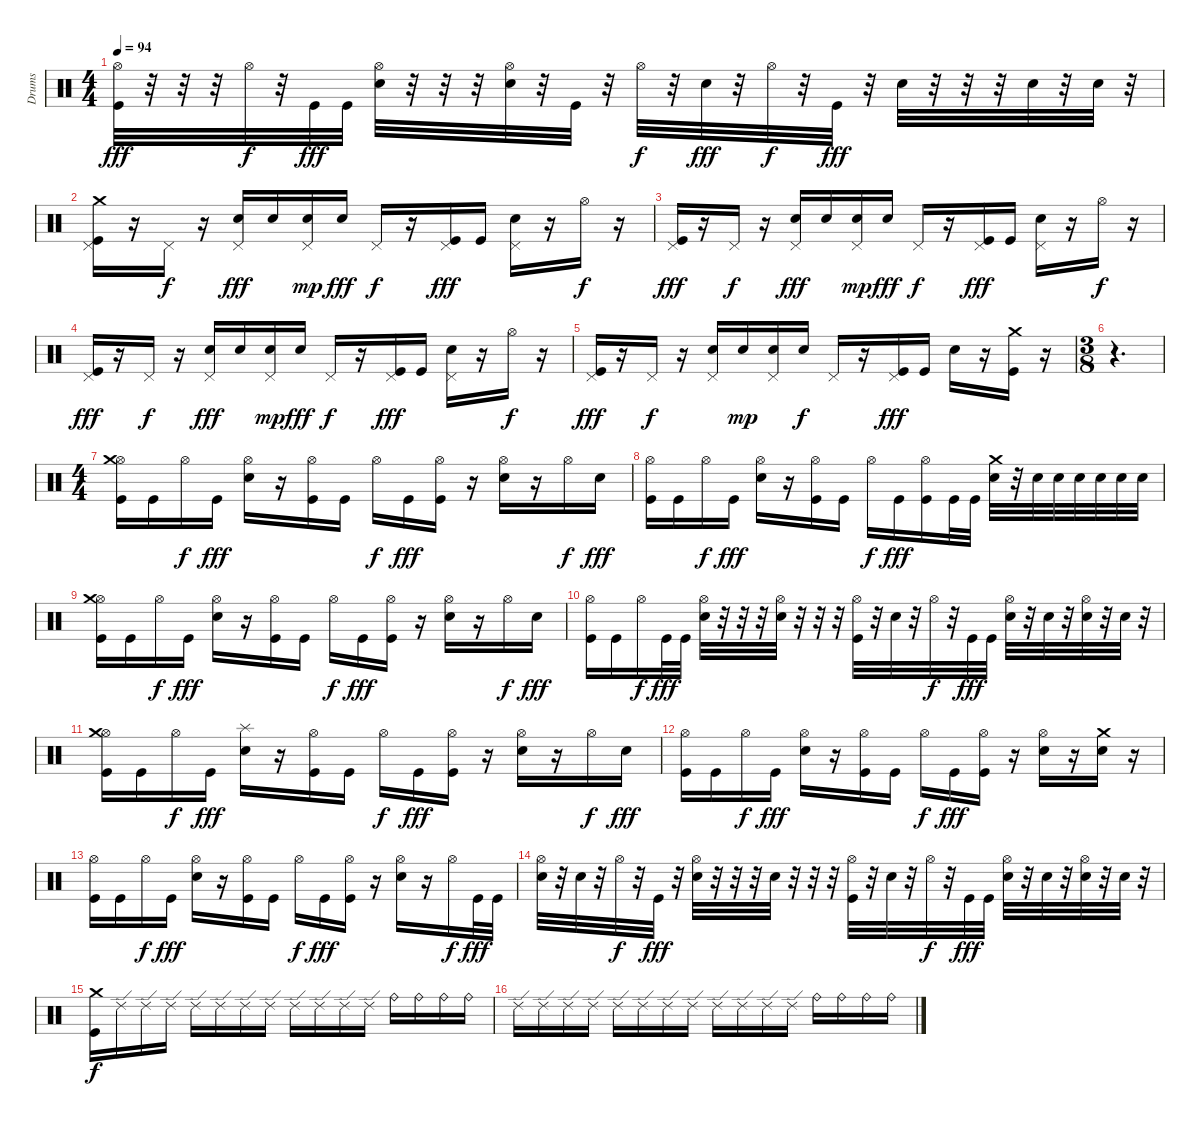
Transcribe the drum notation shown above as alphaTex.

\track ("Drums" "Drums") {instrument percussion}
\staff {score}
\articulation defaults
\ts (4 4)
\tempo 94
\clef neutral
\ks c
("Hi-Hat (open)" "Kick (hit)").32{dy fff} r.32 r.32 r.32 "Hi-Hat (open)".32{dy f} r.32 "Kick (hit)".32{dy fff} "Kick (hit)".32 ("Hi-Hat (open)" "Electric Snare (hit)").32 r.32 r.32 r.32 ("Hi-Hat (open)" "Electric Snare (hit)").32 r.32 "Kick (hit)".32 r.32 "Hi-Hat (open)".32{dy f} r.32 "Electric Snare (hit)".32{dy fff} r.32 "Hi-Hat (open)".32{dy f} r.32 "Kick (hit)".32{dy fff} r.32 "Electric Snare (hit)".32 r.32 r.32 r.32 "Electric Snare (hit)".32 r.32 "Electric Snare (hit)".32 r.32 |
("Pedal Hi-Hat (hit)" "Crash medium (hit)" "Kick (hit)").16 r.16 "Pedal Hi-Hat (hit)".16{dy f} r.16 ("Pedal Hi-Hat (hit)" "Electric Snare (hit)").16{dy fff} "Electric Snare (hit)".16 ("Pedal Hi-Hat (hit)" "Electric Snare (hit)").16{dy mp} "Electric Snare (hit)".16{dy fff} "Pedal Hi-Hat (hit)".16{dy f} r.16 ("Pedal Hi-Hat (hit)" "Kick (hit)").16{dy fff} "Kick (hit)".16 ("Pedal Hi-Hat (hit)" "Electric Snare (hit)").16 r.16 "Hi-Hat (open)".16{dy f} r.16 |
("Pedal Hi-Hat (hit)" "Kick (hit)").16{dy fff} r.16 "Pedal Hi-Hat (hit)".16{dy f} r.16 ("Pedal Hi-Hat (hit)" "Electric Snare (hit)").16{dy fff} "Electric Snare (hit)".16 ("Pedal Hi-Hat (hit)" "Electric Snare (hit)").16{dy mp} "Electric Snare (hit)".16{dy fff} "Pedal Hi-Hat (hit)".16{dy f} r.16 ("Pedal Hi-Hat (hit)" "Kick (hit)").16{dy fff} "Kick (hit)".16 ("Pedal Hi-Hat (hit)" "Electric Snare (hit)").16 r.16 "Hi-Hat (open)".16{dy f} r.16 |
("Pedal Hi-Hat (hit)" "Kick (hit)").16{dy fff} r.16 "Pedal Hi-Hat (hit)".16{dy f} r.16 ("Pedal Hi-Hat (hit)" "Electric Snare (hit)").16{dy fff} "Electric Snare (hit)".16 ("Pedal Hi-Hat (hit)" "Electric Snare (hit)").16{dy mp} "Electric Snare (hit)".16{dy fff} "Pedal Hi-Hat (hit)".16{dy f} r.16 ("Pedal Hi-Hat (hit)" "Kick (hit)").16{dy fff} "Kick (hit)".16 ("Pedal Hi-Hat (hit)" "Electric Snare (hit)").16 r.16 "Hi-Hat (open)".16{dy f} r.16 |
("Pedal Hi-Hat (hit)" "Kick (hit)").16{dy fff} r.16 "Pedal Hi-Hat (hit)".16{dy f} r.16 ("Pedal Hi-Hat (hit)" "Electric Snare (hit)").16 "Electric Snare (hit)".16{dy mp} ("Pedal Hi-Hat (hit)" "Electric Snare (hit)").16 "Electric Snare (hit)".16{dy f} "Pedal Hi-Hat (hit)".16 r.16 ("Pedal Hi-Hat (hit)" "Kick (hit)").16{dy fff} "Kick (hit)".16 "Electric Snare (hit)".16 r.16 ("Crash medium (hit)" "Kick (hit)").16 r.16 |
\ts (3 8)
r.4{d} |
\ts (4 4)
("Hi-Hat (open)" "Crash medium (hit)" "Kick (hit)").16 "Kick (hit)".16 "Hi-Hat (open)".16{dy f} "Kick (hit)".16{dy fff} ("Hi-Hat (open)" "Electric Snare (hit)").16 r.16 ("Hi-Hat (open)" "Kick (hit)").16 "Kick (hit)".16 "Hi-Hat (open)".16{dy f} "Kick (hit)".16{dy fff} ("Hi-Hat (open)" "Kick (hit)").16 r.16 ("Hi-Hat (open)" "Electric Snare (hit)").16 r.16 "Hi-Hat (open)".16{dy f} "Electric Snare (hit)".16{dy fff} |
("Hi-Hat (open)" "Kick (hit)").16 "Kick (hit)".16 "Hi-Hat (open)".16{dy f} "Kick (hit)".16{dy fff} ("Hi-Hat (open)" "Electric Snare (hit)").16 r.16 ("Hi-Hat (open)" "Kick (hit)").16 "Kick (hit)".16 "Hi-Hat (open)".16{dy f} "Kick (hit)".16{dy fff} ("Hi-Hat (open)" "Kick (hit)").16 "Kick (hit)".32 "Kick (hit)".32 ("Electric Snare (hit)" "Crash medium (hit)").32 r.32 "Electric Snare (hit)".32 "Electric Snare (hit)".32 "Electric Snare (hit)".32 "Electric Snare (hit)".32 "Electric Snare (hit)".32 "Electric Snare (hit)".32 |
("Hi-Hat (open)" "Crash medium (hit)" "Kick (hit)").16 "Kick (hit)".16 "Hi-Hat (open)".16{dy f} "Kick (hit)".16{dy fff} ("Hi-Hat (open)" "Electric Snare (hit)").16 r.16 ("Hi-Hat (open)" "Kick (hit)").16 "Kick (hit)".16 "Hi-Hat (open)".16{dy f} "Kick (hit)".16{dy fff} ("Hi-Hat (open)" "Kick (hit)").16 r.16 ("Hi-Hat (open)" "Electric Snare (hit)").16 r.16 "Hi-Hat (open)".16{dy f} "Electric Snare (hit)".16{dy fff} |
("Hi-Hat (open)" "Kick (hit)").16 "Kick (hit)".16 "Hi-Hat (open)".16{dy f} "Kick (hit)".32{dy fff} "Kick (hit)".32 ("Hi-Hat (open)" "Electric Snare (hit)").32 r.32 r.32 r.32 ("Hi-Hat (open)" "Electric Snare (hit)").32 r.32 r.32 r.32 ("Hi-Hat (open)" "Kick (hit)").32 r.32 "Electric Snare (hit)".32 r.32 "Hi-Hat (open)".32{dy f} r.32 "Kick (hit)".32{dy fff} "Kick (hit)".32 ("Hi-Hat (open)" "Electric Snare (hit)").32 r.32 "Electric Snare (hit)".32 r.32 ("Hi-Hat (open)" "Electric Snare (hit)").32 r.32 "Electric Snare (hit)".32 r.32 |
("Hi-Hat (open)" "Crash medium (hit)" "Kick (hit)").16 "Kick (hit)".16 "Hi-Hat (open)".16{dy f} "Kick (hit)".16{dy fff} ("Splash (hit)" "Electric Snare (hit)").16 r.16 ("Hi-Hat (open)" "Kick (hit)").16 "Kick (hit)".16 "Hi-Hat (open)".16{dy f} "Kick (hit)".16{dy fff} ("Hi-Hat (open)" "Kick (hit)").16 r.16 ("Hi-Hat (open)" "Electric Snare (hit)").16 r.16 "Hi-Hat (open)".16{dy f} "Electric Snare (hit)".16{dy fff} |
("Hi-Hat (open)" "Kick (hit)").16 "Kick (hit)".16 "Hi-Hat (open)".16{dy f} "Kick (hit)".16{dy fff} ("Hi-Hat (open)" "Electric Snare (hit)").16 r.16 ("Hi-Hat (open)" "Kick (hit)").16 "Kick (hit)".16 "Hi-Hat (open)".16{dy f} "Kick (hit)".16{dy fff} ("Hi-Hat (open)" "Kick (hit)").16 r.16 ("Hi-Hat (open)" "Electric Snare (hit)").16 r.16 ("Crash medium (hit)" "Electric Snare (hit)").16 r.16 |
("Hi-Hat (open)" "Kick (hit)").16 "Kick (hit)".16 "Hi-Hat (open)".16{dy f} "Kick (hit)".16{dy fff} ("Hi-Hat (open)" "Electric Snare (hit)").16 r.16 ("Hi-Hat (open)" "Kick (hit)").16 "Kick (hit)".16 "Hi-Hat (open)".16{dy f} "Kick (hit)".16{dy fff} ("Hi-Hat (open)" "Kick (hit)").16 r.16 ("Hi-Hat (open)" "Electric Snare (hit)").16 r.16 "Hi-Hat (open)".16{dy f} "Kick (hit)".32{dy fff} "Kick (hit)".32 |
("Hi-Hat (open)" "Electric Snare (hit)").32 r.32 "Electric Snare (hit)".32 r.32 "Hi-Hat (open)".32{dy f} r.32 "Kick (hit)".32{dy fff} r.32 ("Hi-Hat (open)" "Electric Snare (hit)").32 r.32 r.32 r.32 "Electric Snare (hit)".32 r.32 r.32 r.32 ("Hi-Hat (open)" "Kick (hit)").32 r.32 "Electric Snare (hit)".32 r.32 "Hi-Hat (open)".32{dy f} r.32 "Kick (hit)".32{dy fff} "Kick (hit)".32 ("Hi-Hat (open)" "Electric Snare (hit)").32 r.32 "Electric Snare (hit)".32 r.32 ("Hi-Hat (open)" "Electric Snare (hit)").32 r.32 "Electric Snare (hit)".32 r.32 |
("Crash medium (hit)" "Kick (hit)").16{dy f} "Ride (edge) 2".16 "Ride (edge) 2".16 "Ride (edge) 2".16 "Ride (edge) 2".16 "Ride (edge) 2".16 "Ride (edge) 2".16 "Ride (edge) 2".16 "Ride (edge) 2".16 "Ride (edge) 2".16 "Ride (edge) 2".16 "Ride (edge) 2".16 "Ride (bell)".16 "Ride (bell)".16 "Ride (bell)".16 "Ride (bell)".16 |
"Ride (edge) 2".16 "Ride (edge) 2".16 "Ride (edge) 2".16 "Ride (edge) 2".16 "Ride (edge) 2".16 "Ride (edge) 2".16 "Ride (edge) 2".16 "Ride (edge) 2".16 "Ride (edge) 2".16 "Ride (edge) 2".16 "Ride (edge) 2".16 "Ride (edge) 2".16 "Ride (bell)".16 "Ride (bell)".16 "Ride (bell)".16 "Ride (bell)".16
